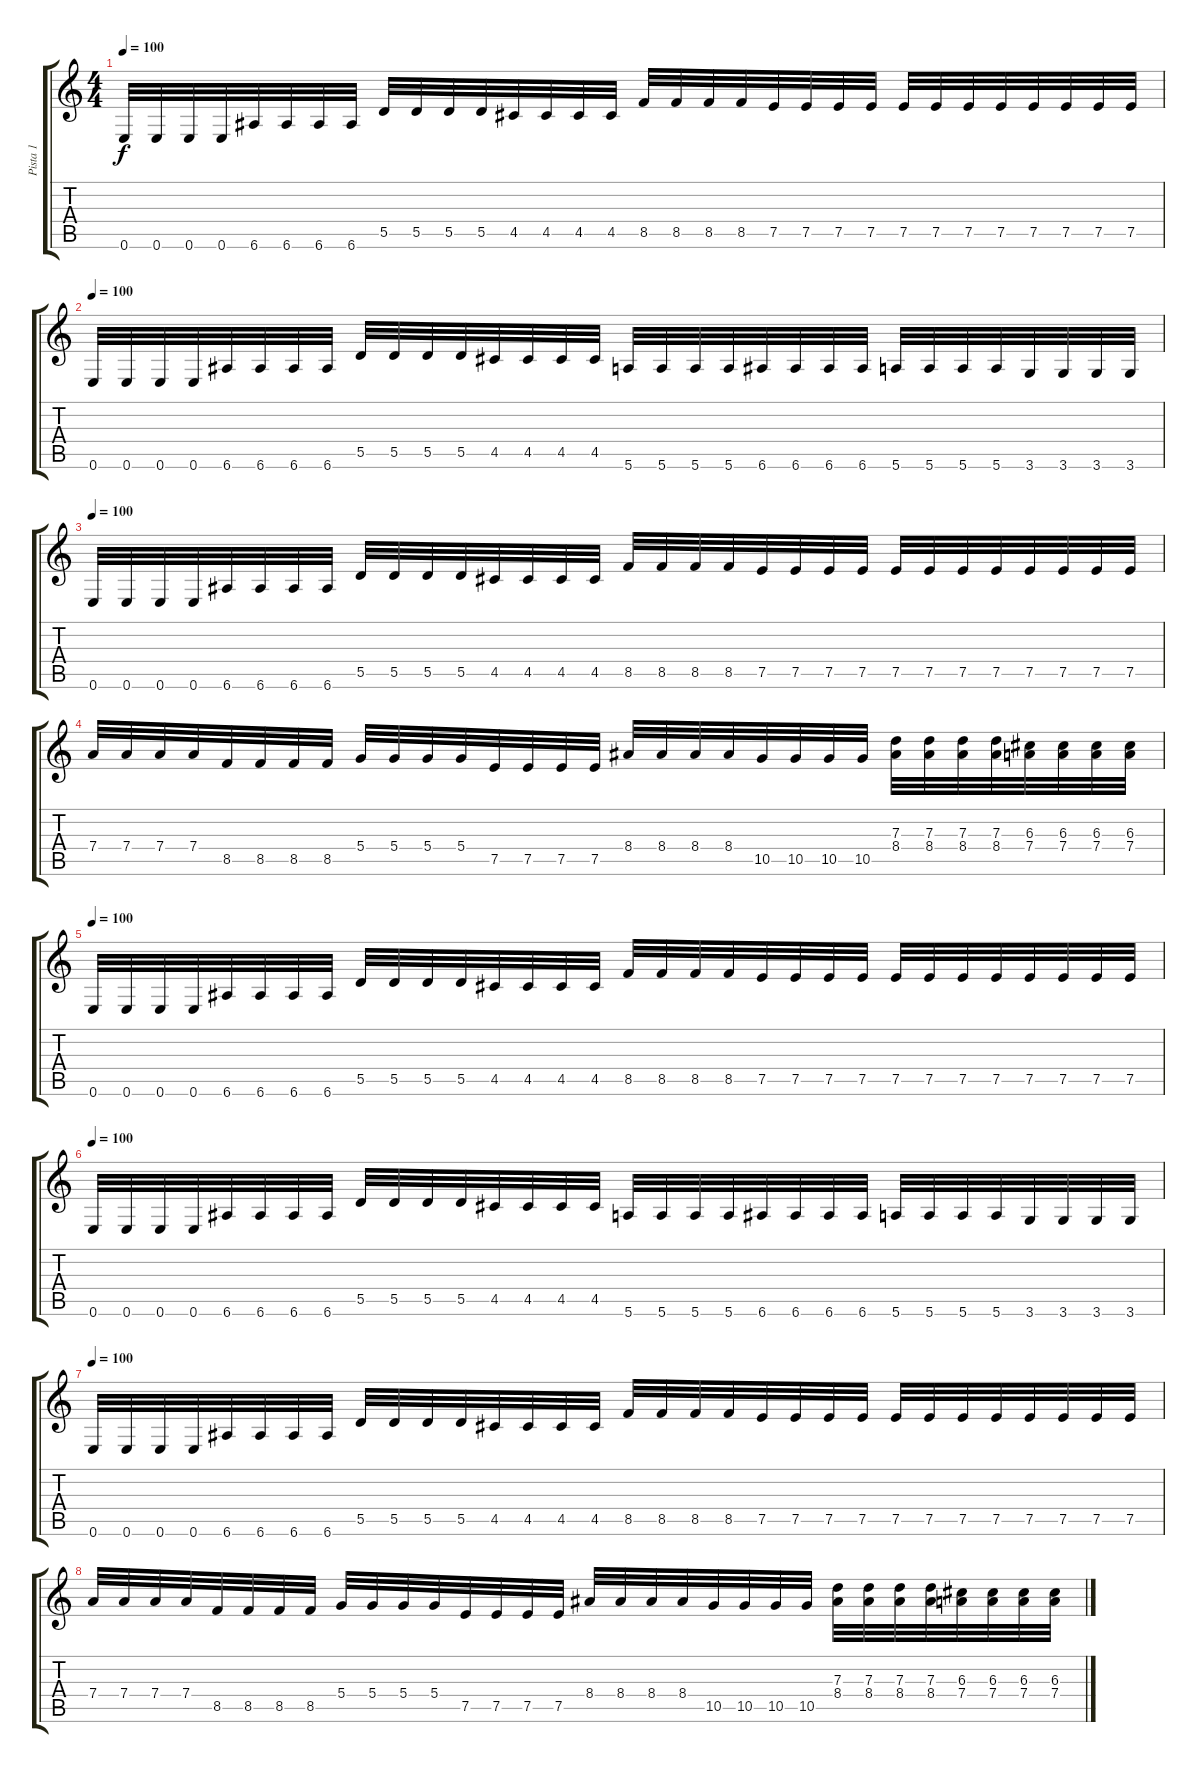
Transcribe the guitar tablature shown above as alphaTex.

\track ("Pista 1" "Pista 1") {instrument acousticguitarsteel}
\staff {score tabs}
\tuning (E4 B3 G3 D3 A2 E2) {hide}
\ts (4 4)
\tempo 100
\clef g2
\ks c
0.6.32{dy f} 0.6.32 0.6.32 0.6.32 6.6.32 6.6.32 6.6.32 6.6.32 5.5.32 5.5.32 5.5.32 5.5.32 4.5.32 4.5.32 4.5.32 4.5.32 8.5.32 8.5.32 8.5.32 8.5.32 7.5.32 7.5.32 7.5.32 7.5.32 7.5.32 7.5.32 7.5.32 7.5.32 7.5.32 7.5.32 7.5.32 7.5.32 |
\tempo 100
0.6.32 0.6.32 0.6.32 0.6.32 6.6.32 6.6.32 6.6.32 6.6.32 5.5.32 5.5.32 5.5.32 5.5.32 4.5.32 4.5.32 4.5.32 4.5.32 5.6.32 5.6.32 5.6.32 5.6.32 6.6.32 6.6.32 6.6.32 6.6.32 5.6.32 5.6.32 5.6.32 5.6.32 3.6.32 3.6.32 3.6.32 3.6.32 |
\tempo 100
0.6.32 0.6.32 0.6.32 0.6.32 6.6.32 6.6.32 6.6.32 6.6.32 5.5.32 5.5.32 5.5.32 5.5.32 4.5.32 4.5.32 4.5.32 4.5.32 8.5.32 8.5.32 8.5.32 8.5.32 7.5.32 7.5.32 7.5.32 7.5.32 7.5.32 7.5.32 7.5.32 7.5.32 7.5.32 7.5.32 7.5.32 7.5.32 |
7.4.32 7.4.32 7.4.32 7.4.32 8.5.32 8.5.32 8.5.32 8.5.32 5.4.32 5.4.32 5.4.32 5.4.32 7.5.32 7.5.32 7.5.32 7.5.32 8.4.32 8.4.32 8.4.32 8.4.32 10.5.32 10.5.32 10.5.32 10.5.32 (7.3 8.4).32 (7.3 8.4).32 (7.3 8.4).32 (7.3 8.4).32 (6.3 7.4).32 (6.3 7.4).32 (6.3 7.4).32 (6.3 7.4).32 |
\tempo 100
0.6.32 0.6.32 0.6.32 0.6.32 6.6.32 6.6.32 6.6.32 6.6.32 5.5.32 5.5.32 5.5.32 5.5.32 4.5.32 4.5.32 4.5.32 4.5.32 8.5.32 8.5.32 8.5.32 8.5.32 7.5.32 7.5.32 7.5.32 7.5.32 7.5.32 7.5.32 7.5.32 7.5.32 7.5.32 7.5.32 7.5.32 7.5.32 |
\tempo 100
0.6.32 0.6.32 0.6.32 0.6.32 6.6.32 6.6.32 6.6.32 6.6.32 5.5.32 5.5.32 5.5.32 5.5.32 4.5.32 4.5.32 4.5.32 4.5.32 5.6.32 5.6.32 5.6.32 5.6.32 6.6.32 6.6.32 6.6.32 6.6.32 5.6.32 5.6.32 5.6.32 5.6.32 3.6.32 3.6.32 3.6.32 3.6.32 |
\tempo 100
0.6.32 0.6.32 0.6.32 0.6.32 6.6.32 6.6.32 6.6.32 6.6.32 5.5.32 5.5.32 5.5.32 5.5.32 4.5.32 4.5.32 4.5.32 4.5.32 8.5.32 8.5.32 8.5.32 8.5.32 7.5.32 7.5.32 7.5.32 7.5.32 7.5.32 7.5.32 7.5.32 7.5.32 7.5.32 7.5.32 7.5.32 7.5.32 |
7.4.32 7.4.32 7.4.32 7.4.32 8.5.32 8.5.32 8.5.32 8.5.32 5.4.32 5.4.32 5.4.32 5.4.32 7.5.32 7.5.32 7.5.32 7.5.32 8.4.32 8.4.32 8.4.32 8.4.32 10.5.32 10.5.32 10.5.32 10.5.32 (7.3 8.4).32 (7.3 8.4).32 (7.3 8.4).32 (7.3 8.4).32 (6.3 7.4).32 (6.3 7.4).32 (6.3 7.4).32 (6.3 7.4).32
